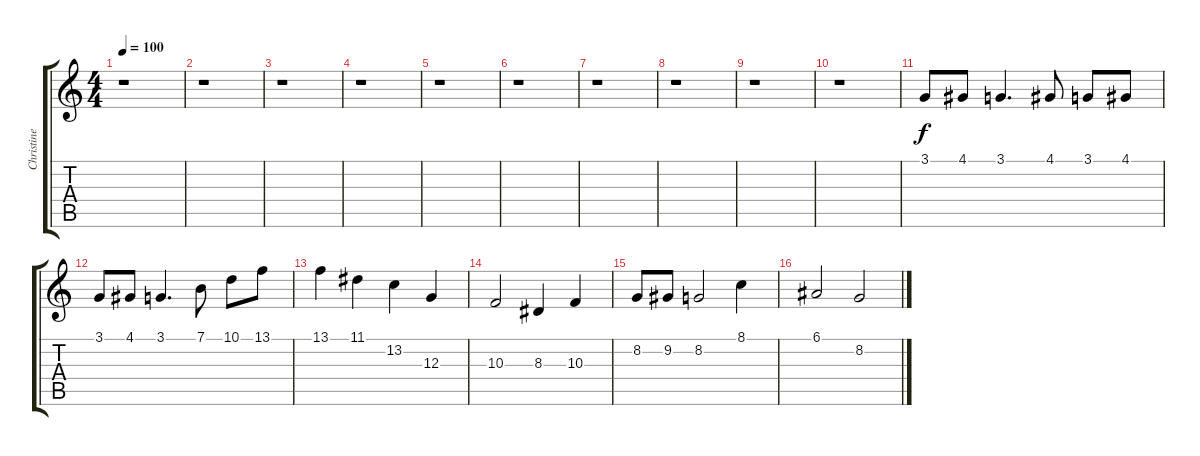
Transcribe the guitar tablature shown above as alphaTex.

\track ("Christine" "Christine") {instrument sopranosax}
\staff {score tabs}
\tuning (E4 B3 G3 D3 A2 E2) {hide}
\ts (4 4)
\tempo 100
\clef g2
\ks c
r.1{dy f} |
r.1 |
r.1 |
r.1 |
r.1 |
r.1 |
r.1 |
r.1 |
r.1 |
r.1 |
3.1.8 4.1.8 3.1.4{d} 4.1.8 3.1.8 4.1.8 |
3.1.8 4.1.8 3.1.4{d} 7.1.8 10.1.8 13.1.8 |
13.1.4 11.1.4 13.2.4 12.3.4 |
10.3.2 8.3.4 10.3.4 |
8.2.8 9.2.8 8.2.2 8.1.4 |
6.1.2 8.2.2
